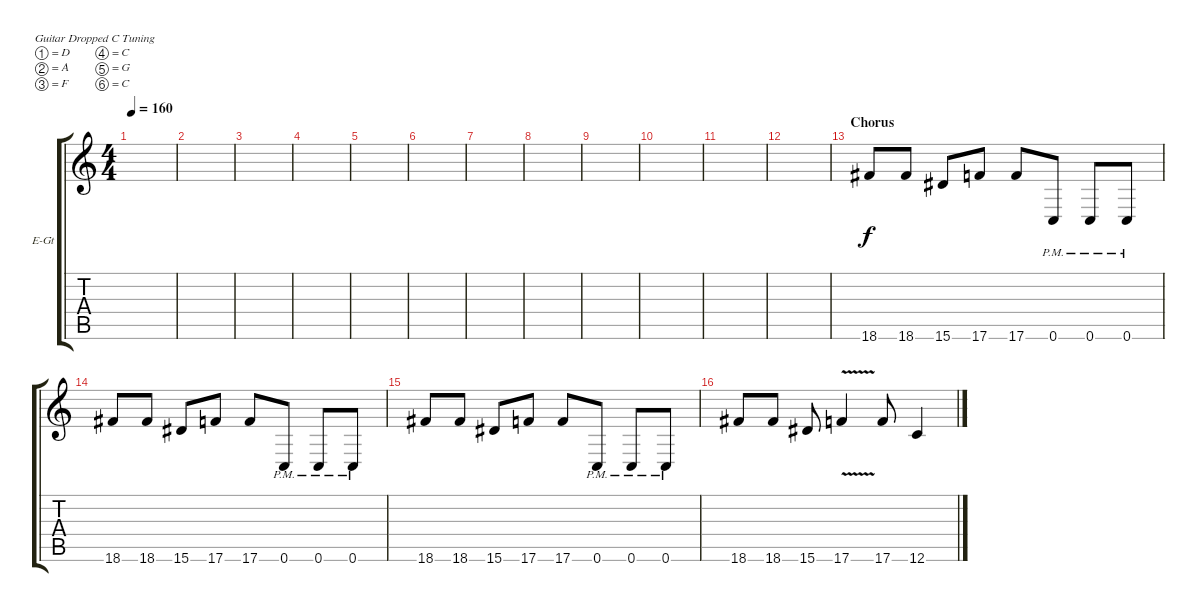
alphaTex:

\bracketExtendMode groupsimilarinstruments
\firstSystemTrackNameOrientation horizontal
\otherSystemsTrackNameOrientation horizontal
\track ("James Hetfield (Rhythm)" "E-Gt") {instrument distortionguitar}
\staff {score tabs}
\tuning (D4 A3 F3 C3 G2 C2)
\ts (4 4)
\tempo 160
\clef g2
\ks c
|
|
|
|
|
|
|
|
|
|
|
|
\section ("" "Chorus")
18.6.8 18.6.8 15.6.8 17.6.8 17.6.8 0.6{pm}.8 0.6{pm}.8 0.6{pm}.8 |
18.6.8 18.6.8 15.6.8 17.6.8 17.6.8 0.6{pm}.8 0.6{pm}.8 0.6{pm}.8 |
18.6.8 18.6.8 15.6.8 17.6.8 17.6.8 0.6{pm}.8 0.6{pm}.8 0.6{pm}.8 |
18.6.8 18.6.8 15.6.8 17.6{v}.4 17.6.8 12.6.4
